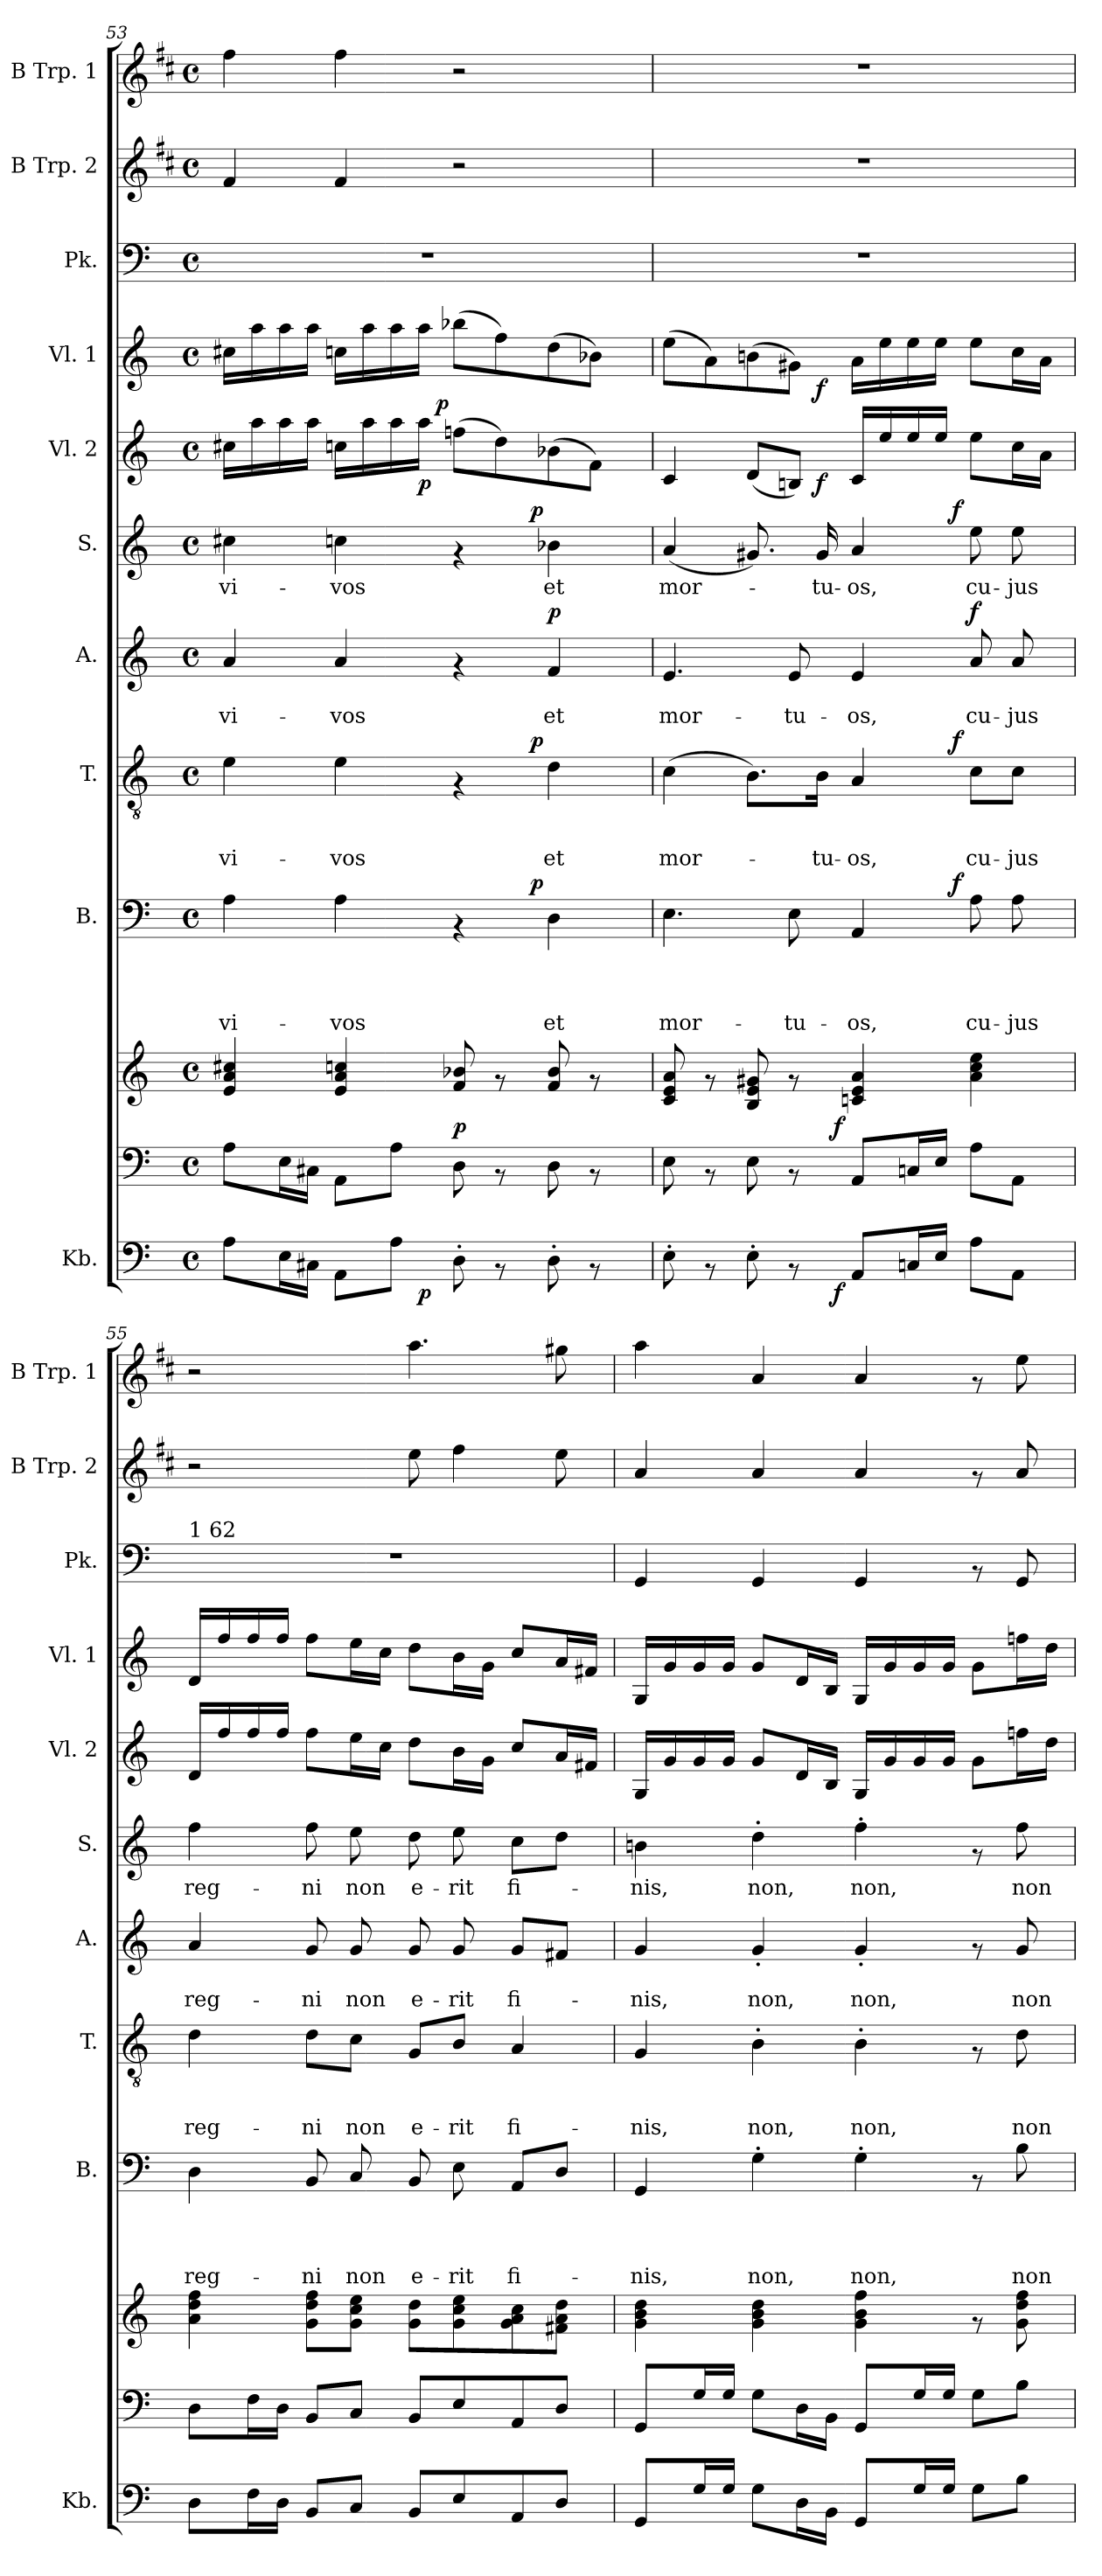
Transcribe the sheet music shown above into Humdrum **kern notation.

**kern	**dynam	**kern	**kern	**dynam	**kern	**text	**text	**text	**text	**dynam	**kern	**text	**text	**text	**dynam	**kern	**text	**text	**dynam	**kern	**text	**dynam	**kern	**dynam	**kern	**dynam	**kern	**kern	**kern
*part12	*part12	*part11	*part10	*part10	*part9	*part9	*part9	*part9	*part9	*part9	*part8	*part8	*part8	*part8	*part8	*part7	*part7	*part7	*part7	*part6	*part6	*part6	*part5	*part5	*part4	*part4	*part3	*part2	*part1
*staff12	*staff12	*staff11	*staff10	*staff10	*staff9	*staff9	*staff9	*staff9	*staff9	*staff9	*staff8	*staff8	*staff8	*staff8	*staff8	*staff7	*staff7	*staff7	*staff7	*staff6	*staff6	*staff6	*staff5	*staff5	*staff4	*staff4	*staff3	*staff2	*staff1
*I"Kb.	*	*	*	*	*I"B.	*	*	*	*	*	*I"T.	*	*	*	*	*I"A.	*	*	*	*I"S.	*	*	*I"Vl. 2	*	*I"Vl. 1	*	*I"Pk.	*I"B Trp. 2	*I"B Trp. 1
*I'Kb.	*	*	*	*	*I'B.	*	*	*	*	*	*I'T.	*	*	*	*	*I'A.	*	*	*	*I'S.	*	*	*I'Vl. 2	*	*I'Vl. 1	*	*I'Pk.	*I'B Trp. 2	*I'B Trp. 1
*clefF4	*	*clefF4	*clefG2	*	*clefF4	*	*	*	*	*	*clefGv2	*	*	*	*	*clefG2	*	*	*	*clefG2	*	*	*clefG2	*	*clefG2	*	*clefF4	*clefG2	*clefG2
*	*	*	*	*	*	*	*	*	*	*	*	*	*	*	*	*	*	*	*	*	*	*	*	*	*	*	*	*ITrd1c2	*ITrd1c2
*k[]	*	*k[]	*k[]	*	*k[]	*	*	*	*	*	*k[]	*	*	*	*	*k[]	*	*	*	*k[]	*	*	*k[]	*	*k[]	*	*k[]	*k[]	*k[]
*C:	*	*C:	*C:	*	*C:	*	*	*	*	*	*C:	*	*	*	*	*C:	*	*	*	*C:	*	*	*C:	*	*C:	*	*C:	*C:	*C:
*M4/4	*	*M4/4	*M4/4	*	*M4/4	*	*	*	*	*	*M4/4	*	*	*	*	*M4/4	*	*	*	*M4/4	*	*	*M4/4	*	*M4/4	*	*M4/4	*M4/4	*M4/4
*met(c)	*	*met(c)	*met(c)	*	*met(c)	*	*	*	*	*	*met(c)	*	*	*	*	*met(c)	*	*	*	*met(c)	*	*	*met(c)	*	*met(c)	*	*met(c)	*met(c)	*met(c)
=53	=53	=53	=53	=53	=53	=53	=53	=53	=53	=53	=53	=53	=53	=53	=53	=53	=53	=53	=53	=53	=53	=53	=53	=53	=53	=53	=53	=53	=53
!	!	!	!	!	!	!	!	!	!LO:LY:b	!	!	!	!	!LO:LY:b	!	!	!	!LO:LY:b	!	!	!LO:LY:b	!	!	!	!	!	!	!	!
*^	*	*	*	*	*^	*	*	*	*	*	*^	*	*	*	*	*	*	*	*	*^	*	*	*^	*	*	*	*	*	*
8A\L	4..ryy	.	8A\L	4e/ 4a/ 4cc#X/	.	4A\	2ryy	.	.	.	vi-	.	4e\	2ryy	.	.	vi-	.	4a/	.	vi-	.	4cc#X\	2ryy	vi-	.	16cc#X\LL	4...ryy	.	16cc#X\LL	.	1r	4e/	4ee\
.	.	.	.	.	.	.	.	.	.	.	.	.	.	.	.	.	.	.	.	.	.	.	.	.	.	.	16aa\	.	.	16aa\	.	.	.	.
16E\L	.	.	16E\L	.	.	.	.	.	.	.	.	.	.	.	.	.	.	.	.	.	.	.	.	.	.	.	16aa\	.	.	16aa\	.	.	.	.
16C#X\JJ	.	.	16C#X\JJ	.	.	.	.	.	.	.	.	.	.	.	.	.	.	.	.	.	.	.	.	.	.	.	16aa\JJ	.	.	16aa\JJ	.	.	.	.
!	!	!	!	!	!	!	!	!	!	!	!LO:LY:b	!	!	!	!	!	!LO:LY:b	!	!	!	!LO:LY:b	!	!	!	!LO:LY:b	!	!	!	!	!	!	!	!	!
8AA\L	.	.	8AA\L	4e/ 4a/ 4ccn/	.	4A\	.	.	.	.	-vos	.	4e\	.	.	.	-vos	.	4a/	.	-vos	.	4ccn\	.	-vos	.	16ccn\LL	.	.	16ccn\LL	.	.	4e/	4ee\
.	.	.	.	.	.	.	.	.	.	.	.	.	.	.	.	.	.	.	.	.	.	.	.	.	.	.	16aa\	.	.	16aa\	.	.	.	.
8A\J	.	.	8A\J	.	.	.	.	.	.	.	.	.	.	.	.	.	.	.	.	.	.	.	.	.	.	.	16aa\	.	.	16aa\	.	.	.	.
!	!	!LO:DY:b	!	!	!	!	!	!	!	!	!	!	!	!	!	!	!	!	!	!	!	!	!	!	!	!	!	!	!LO:DY:b	!	!	!	!	!
.	2ryy	p	.	.	.	.	.	.	.	.	.	.	.	.	.	.	.	.	.	.	.	.	.	.	.	.	16aa\JJ	.	p	16aa\JJ	.	.	.	.
!	!	!	!	!	!	!	!	!	!	!	!	!	!	!	!	!	!	!	!	!	!	!	!	!	!	!	!	!	!LO:DY:a	!	!	!	!	!
.	.	.	.	.	.	.	.	.	.	.	.	.	.	.	.	.	.	.	.	.	.	.	.	.	.	.	.	2ryy	p	.	.	.	.	.
!	!	!	!	!	!LO:DY:b	!	!	!	!	!	!	!	!	!	!	!	!	!	!	!	!	!	!	!	!	!	!	!	!	!	!	!	!	!
8D'>\	.	.	8D\	8f/ 8b-X/	p	4rAA	8..ryy	.	.	.	.	.	4rF	8..ryy	.	.	.	.	4rf	.	.	.	4rf	8..ryy	.	.	(>8ffn\L	.	.	(>8bb-X\L	.	.	2r	2r
8rAA	.	.	8rAA	8rf	.	.	.	.	.	.	.	.	.	.	.	.	.	.	.	.	.	.	.	.	.	.	8dd\)	.	.	8ff\)	.	.	.	.
!	!	!	!	!	!	!	!	!	!	!	!	!LO:DY:a	!	!	!	!	!	!LO:DY:a	!	!	!	!	!	!	!	!LO:DY:a	!	!	!	!	!	!	!	!
.	.	.	.	.	.	.	4ryy	.	.	.	.	p	.	4ryy	.	.	.	p	.	.	.	.	.	4ryy	.	p	.	.	.	.	.	.	.	.
!	!	!	!	!	!	!	!	!	!	!	!LO:LY:b	!	!	!	!	!	!LO:LY:b	!	!	!	!LO:LY:b	!LO:DY:a	!	!	!LO:LY:b	!	!	!	!	!	!	!	!	!
8D'>\	.	.	8D\	8f/ 8b-/	.	4D\	.	.	.	.	et	.	4d\	.	.	.	et	.	4f/	.	et	p	4b-X\	.	et	.	(>8b-X\	.	.	(>8dd\	.	.	.	.
8rAA	.	.	8rAA	8rf	.	.	.	.	.	.	.	.	.	.	.	.	.	.	.	.	.	.	.	.	.	.	8f\J)	.	.	8b-X\J)	.	.	.	.
.	16ryy	.	.	.	.	.	.	.	.	.	.	.	.	.	.	.	.	.	.	.	.	.	.	.	.	.	.	.	.	.	.	.	.	.
.	.	.	.	.	.	.	32ryy	.	.	.	.	.	.	32ryy	.	.	.	.	.	.	.	.	.	32ryy	.	.	.	32ryy	.	.	.	.	.	.
=54	=54	=54	=54	=54	=54	=54	=54	=54	=54	=54	=54	=54	=54	=54	=54	=54	=54	=54	=54	=54	=54	=54	=54	=54	=54	=54	=54	=54	=54	=54	=54	=54	=54	=54
!	!	!	!	!	!	!	!	!	!	!	!LO:LY:b	!	!	!	!	!	!LO:LY:b	!	!	!	!LO:LY:b	!	!	!	!LO:LY:b	!	!	!	!	!	!	!	!	!
*	*	*	*	*^	*	*	*	*	*	*	*	*	*	*	*	*	*	*	*	*	*	*	*	*	*	*	*	*	*	*^	*	*	*	*
8E'>\	4...ryy	.	8E\	8c/ 8e/ 8a/	4...ryy	.	4.E\	2ryy	.	.	.	mor-	.	(>4c\	2ryy	.	.	mor-	.	4.e/	.	mor-	.	(<4a/	2ryy	mor-	.	4c/	4..ryy	.	(>8ee\L	4..ryy	.	1r	1r	1r
8rAA	.	.	8rAA	8rf	.	.	.	.	.	.	.	.	.	.	.	.	.	.	.	.	.	.	.	.	.	.	.	.	.	.	8a\)	.	.	.	.	.
8E'>\	.	.	8E\	8B/ 8e/ 8g#X/	.	.	.	.	.	.	.	.	.	8.B\L)	.	.	.	.	.	.	.	.	.	8.g#X/)	.	.	.	(<8d/L	.	.	(>8bn\	.	.	.	.	.
!	!	!	!	!	!	!	!	!	!	!	!	!LO:LY:b	!	!	!	!	!	!	!	!	!	!LO:LY:b	!	!	!	!	!	!	!	!	!	!	!	!	!	!
8rAA	.	.	8rAA	8rf	.	.	8E\	.	.	.	.	-tu-	.	.	.	.	.	.	.	8e/	.	-tu-	.	.	.	.	.	8Bn/J)	.	.	8g#X\J)	.	.	.	.	.
!	!	!	!	!	!	!	!	!	!	!	!	!	!	!	!	!	!	!LO:LY:b	!	!	!	!	!	!	!	!LO:LY:b	!	!	!	!LO:DY:b	!	!	!LO:DY:b	!	!	!
.	.	.	.	.	.	.	.	.	.	.	.	.	.	16B\Jk	.	.	.	-tu-	.	.	.	.	.	16g#/	.	-tu-	.	.	2ryy	f	.	2ryy	f	.	.	.
!	!	!LO:DY:b	!	!	!	!LO:DY:b	!	!	!	!	!	!	!	!	!	!	!	!	!	!	!	!	!	!	!	!	!	!	!	!	!	!	!	!	!	!
.	2ryy	f	.	.	2ryy	f	.	.	.	.	.	.	.	.	.	.	.	.	.	.	.	.	.	.	.	.	.	.	.	.	.	.	.	.	.	.
!	!	!	!	!	!	!	!	!	!	!	!	!LO:LY:b	!	!	!	!	!	!LO:LY:b	!	!	!	!LO:LY:b	!	!	!	!LO:LY:b	!	!	!	!	!	!	!	!	!	!
8AA/L	.	.	8AA/L	4cn/ 4e/ 4a/	.	.	4AA/	8..ryy	.	.	.	-os,	.	4A/	8..ryy	.	.	-os,	.	4e/	.	-os,	.	4a/	8..ryy	-os,	.	16c/LL	.	.	16a\LL	.	.	.	.	.
.	.	.	.	.	.	.	.	.	.	.	.	.	.	.	.	.	.	.	.	.	.	.	.	.	.	.	.	16ee/	.	.	16ee\	.	.	.	.	.
16Cn/L	.	.	16Cn/L	.	.	.	.	.	.	.	.	.	.	.	.	.	.	.	.	.	.	.	.	.	.	.	.	16ee/	.	.	16ee\	.	.	.	.	.
16E/JJ	.	.	16E/JJ	.	.	.	.	.	.	.	.	.	.	.	.	.	.	.	.	.	.	.	.	.	.	.	.	16ee/JJ	.	.	16ee\JJ	.	.	.	.	.
!	!	!	!	!	!	!	!	!	!	!	!	!	!LO:DY:a	!	!	!	!	!	!LO:DY:a	!	!	!	!	!	!	!	!LO:DY:a	!	!	!	!	!	!	!	!	!
.	.	.	.	.	.	.	.	4ryy	.	.	.	.	f	.	4ryy	.	.	.	f	.	.	.	.	.	4ryy	.	f	.	.	.	.	.	.	.	.	.
!	!	!	!	!	!	!	!	!	!	!	!	!LO:LY:b	!	!	!	!	!	!LO:LY:b	!	!	!	!LO:LY:b	!LO:DY:a	!	!	!LO:LY:b	!	!	!	!	!	!	!	!	!	!
8A\L	.	.	8A\L	4a\ 4cc\ 4ee\	.	.	8A\	.	.	.	.	cu-	.	8c\L	.	.	.	cu-	.	8a/	.	cu-	f	8ee\	.	cu-	.	8ee\L	.	.	8ee\L	.	.	.	.	.
!	!	!	!	!	!	!	!	!	!	!	!	!LO:LY:b	!	!	!	!	!	!LO:LY:b	!	!	!	!LO:LY:b	!	!	!	!LO:LY:b	!	!	!	!	!	!	!	!	!	!
8AA\J	.	.	8AA\J	.	.	.	8A\	.	.	.	.	-jus	.	8c\J	.	.	.	-jus	.	8a/	.	-jus	.	8ee\	.	-jus	.	16cc\L	.	.	16cc\L	.	.	.	.	.
.	.	.	.	.	.	.	.	.	.	.	.	.	.	.	.	.	.	.	.	.	.	.	.	.	.	.	.	16a\JJ	16ryy	.	16a\JJ	16ryy	.	.	.	.
.	32ryy	.	.	.	32ryy	.	.	32ryy	.	.	.	.	.	.	32ryy	.	.	.	.	.	.	.	.	.	32ryy	.	.	.	.	.	.	.	.	.	.	.
!!LO:PB:g=z
=55	=55	=55	=55	=55	=55	=55	=55	=55	=55	=55	=55	=55	=55	=55	=55	=55	=55	=55	=55	=55	=55	=55	=55	=55	=55	=55	=55	=55	=55	=55	=55	=55	=55	=55	=55	=55
!	!	!	!	!	!	!	!	!	!	!	!	!	!	!	!	!	!	!	!	!	!	!	!	!	!	!	!	!	!	!	!	!	!	!LO:TX:a:t=1 62	!	!
!	!	!	!	!	!	!	!	!	!	!	!	!	!	!	!	!	!	!	!	!	!	!	!	!	!	!	!	!	!	!	!LO:TX:a:t=1 62	!	!	!	!	!
!	!	!	!	!	!	!	!	!	!	!	!	!	!	!	!	!	!	!	!	!	!	!	!	!LO:TX:a:t=1 62	!	!	!	!	!	!	!	!	!	!	!	!
!	!	!	!	!LO:TX:a:t=1 62	!	!	!	!	!	!	!	!	!	!	!	!	!	!	!	!	!	!	!	!	!	!	!	!	!	!	!	!	!	!	!	!
!LO:TX:a:t=1 62	!	!	!	!	!	!	!	!	!	!	!	!	!	!	!	!	!	!	!	!	!	!	!	!	!	!	!	!	!	!	!	!	!	!	!	!
!	!	!	!	!	!	!	!	!	!	!	!	!LO:LY:b	!	!	!	!	!	!LO:LY:b	!	!	!	!LO:LY:b	!	!	!	!LO:LY:b	!	!	!	!	!	!	!	!	!	!
*	*	*	*	*v	*v	*	*	*	*	*	*	*	*	*v	*v	*	*	*	*	*	*	*	*	*v	*v	*	*	*v	*v	*	*v	*v	*	*	*	*
*v	*v	*	*	*	*	*v	*v	*	*	*	*	*	*	*	*	*	*	*	*	*	*	*	*	*	*	*	*	*	*	*	*
8D\L	.	8D\L	4a\ 4dd\ 4ff\	.	4D\	.	.	.	reg-	.	4d\	.	.	reg-	.	4a/	.	reg-	.	4ff\	reg-	.	16d/LL	.	16d/LL	.	1r	2r	2r
.	.	.	.	.	.	.	.	.	.	.	.	.	.	.	.	.	.	.	.	.	.	.	16ff/	.	16ff/	.	.	.	.
16F\L	.	16F\L	.	.	.	.	.	.	.	.	.	.	.	.	.	.	.	.	.	.	.	.	16ff/	.	16ff/	.	.	.	.
16D\JJ	.	16D\JJ	.	.	.	.	.	.	.	.	.	.	.	.	.	.	.	.	.	.	.	.	16ff/JJ	.	16ff/JJ	.	.	.	.
!	!	!	!	!	!	!	!	!	!LO:LY:b	!	!	!	!	!LO:LY:b	!	!	!	!LO:LY:b	!	!	!LO:LY:b	!	!	!	!	!	!	!	!
8BB/L	.	8BB/L	8g\ 8dd\ 8ff\L	.	8BB/	.	.	.	-ni	.	8d\L	.	.	-ni	.	8g/	.	-ni	.	8ff\	-ni	.	8ff\L	.	8ff\L	.	.	.	.
!	!	!	!	!	!	!	!	!	!LO:LY:b	!	!	!	!	!LO:LY:b	!	!	!	!LO:LY:b	!	!	!LO:LY:b	!	!	!	!	!	!	!	!
8C/J	.	8C/J	8g\ 8cc\ 8ee\J	.	8C/	.	.	.	non	.	8c\J	.	.	non	.	8g/	.	non	.	8ee\	non	.	16ee\L	.	16ee\L	.	.	.	.
.	.	.	.	.	.	.	.	.	.	.	.	.	.	.	.	.	.	.	.	.	.	.	16cc\JJ	.	16cc\JJ	.	.	.	.
!	!	!	!	!	!	!	!	!	!LO:LY:b	!	!	!	!	!LO:LY:b	!	!	!	!LO:LY:b	!	!	!LO:LY:b	!	!	!	!	!	!	!	!
8BB/L	.	8BB/L	8g\ 8dd\L	.	8BB/	.	.	.	e-	.	8G/L	.	.	e-	.	8g/	.	e-	.	8dd\	e-	.	8dd\L	.	8dd\L	.	.	8dd\	4.gg\
!	!	!	!	!	!	!	!	!	!LO:LY:b	!	!	!	!	!LO:LY:b	!	!	!	!LO:LY:b	!	!	!LO:LY:b	!	!	!	!	!	!	!	!
8E/	.	8E/	8g\ 8cc\ 8ee\	.	8E\	.	.	.	-rit	.	8B/J	.	.	-rit	.	8g/	.	-rit	.	8ee\	-rit	.	16b\L	.	16b\L	.	.	4ee\	.
.	.	.	.	.	.	.	.	.	.	.	.	.	.	.	.	.	.	.	.	.	.	.	16g\JJ	.	16g\JJ	.	.	.	.
!	!	!	!	!	!	!	!	!	!LO:LY:b	!	!	!	!	!LO:LY:b	!	!	!	!LO:LY:b	!	!	!LO:LY:b	!	!	!	!	!	!	!	!
8AA/	.	8AA/	8g\ 8a\ 8cc\	.	8AA/L	.	.	.	fi-	.	4A/	.	.	fi-	.	8g/L	.	fi-	.	8cc\L	fi-	.	8cc/L	.	8cc/L	.	.	.	.
8D/J	.	8D/J	8f#X\ 8a\ 8dd\J	.	8D/J	.	.	.	.	.	.	.	.	.	.	8f#X/J	.	.	.	8dd\J	.	.	16a/L	.	16a/L	.	.	8dd\	8ff#X\
.	.	.	.	.	.	.	.	.	.	.	.	.	.	.	.	.	.	.	.	.	.	.	16f#X/JJ	.	16f#X/JJ	.	.	.	.
=56	=56	=56	=56	=56	=56	=56	=56	=56	=56	=56	=56	=56	=56	=56	=56	=56	=56	=56	=56	=56	=56	=56	=56	=56	=56	=56	=56	=56	=56
!	!	!	!	!	!	!	!	!	!LO:LY:b	!	!	!	!	!LO:LY:b	!	!	!	!LO:LY:b	!	!	!LO:LY:b	!	!	!	!	!	!	!	!
8GG/L	.	8GG/L	4g\ 4b\ 4dd\	.	4GG/	.	.	.	-nis,	.	4G/	.	.	-nis,	.	4g/	.	-nis,	.	4bn\	-nis,	.	16G/LL	.	16G/LL	.	4GG/	4g/	4gg\
.	.	.	.	.	.	.	.	.	.	.	.	.	.	.	.	.	.	.	.	.	.	.	16g/	.	16g/	.	.	.	.
16G/L	.	16G/L	.	.	.	.	.	.	.	.	.	.	.	.	.	.	.	.	.	.	.	.	16g/	.	16g/	.	.	.	.
16G/JJ	.	16G/JJ	.	.	.	.	.	.	.	.	.	.	.	.	.	.	.	.	.	.	.	.	16g/JJ	.	16g/JJ	.	.	.	.
!	!	!	!	!	!	!	!	!	!LO:LY:b	!	!	!	!	!LO:LY:b	!	!	!	!LO:LY:b	!	!	!LO:LY:b	!	!	!	!	!	!	!	!
8G\L	.	8G\L	4g\ 4b\ 4dd\	.	4G'>\	.	.	.	non,	.	4B'>\	.	.	non,	.	4g'</	.	non,	.	4dd'>\	non,	.	8g/L	.	8g/L	.	4GG/	4g/	4g/
16D\L	.	16D\L	.	.	.	.	.	.	.	.	.	.	.	.	.	.	.	.	.	.	.	.	16d/L	.	16d/L	.	.	.	.
16BB\JJ	.	16BB\JJ	.	.	.	.	.	.	.	.	.	.	.	.	.	.	.	.	.	.	.	.	16B/JJ	.	16B/JJ	.	.	.	.
!	!	!	!	!	!	!	!	!	!LO:LY:b	!	!	!	!	!LO:LY:b	!	!	!	!LO:LY:b	!	!	!LO:LY:b	!	!	!	!	!	!	!	!
8GG/L	.	8GG/L	4g\ 4b\ 4ff\	.	4G'>\	.	.	.	non,	.	4B'>\	.	.	non,	.	4g'</	.	non,	.	4ff'>\	non,	.	16G/LL	.	16G/LL	.	4GG/	4g/	4g/
.	.	.	.	.	.	.	.	.	.	.	.	.	.	.	.	.	.	.	.	.	.	.	16g/	.	16g/	.	.	.	.
16G/L	.	16G/L	.	.	.	.	.	.	.	.	.	.	.	.	.	.	.	.	.	.	.	.	16g/	.	16g/	.	.	.	.
16G/JJ	.	16G/JJ	.	.	.	.	.	.	.	.	.	.	.	.	.	.	.	.	.	.	.	.	16g/JJ	.	16g/JJ	.	.	.	.
8G\L	.	8G\L	8rf	.	8rAA	.	.	.	.	.	8rF	.	.	.	.	8rf	.	.	.	8rf	.	.	8g\L	.	8g\L	.	8rAA	8rf	8rf
!	!	!	!	!	!	!	!	!	!LO:LY:b	!	!	!	!	!LO:LY:b	!	!	!	!LO:LY:b	!	!	!LO:LY:b	!	!	!	!	!	!	!	!
8B\J	.	8B\J	8g\ 8dd\ 8ff\	.	8B\	.	.	.	non	.	8d\	.	.	non	.	8g/	.	non	.	8ff\	non	.	16ffn\L	.	16ffn\L	.	8GG/	8g/	8dd\
.	.	.	.	.	.	.	.	.	.	.	.	.	.	.	.	.	.	.	.	.	.	.	16dd\JJ	.	16dd\JJ	.	.	.	.
=	=	=	=	=	=	=	=	=	=	=	=	=	=	=	=	=	=	=	=	=	=	=	=	=	=	=	=	=	=
*-	*-	*-	*-	*-	*-	*-	*-	*-	*-	*-	*-	*-	*-	*-	*-	*-	*-	*-	*-	*-	*-	*-	*-	*-	*-	*-	*-	*-	*-
